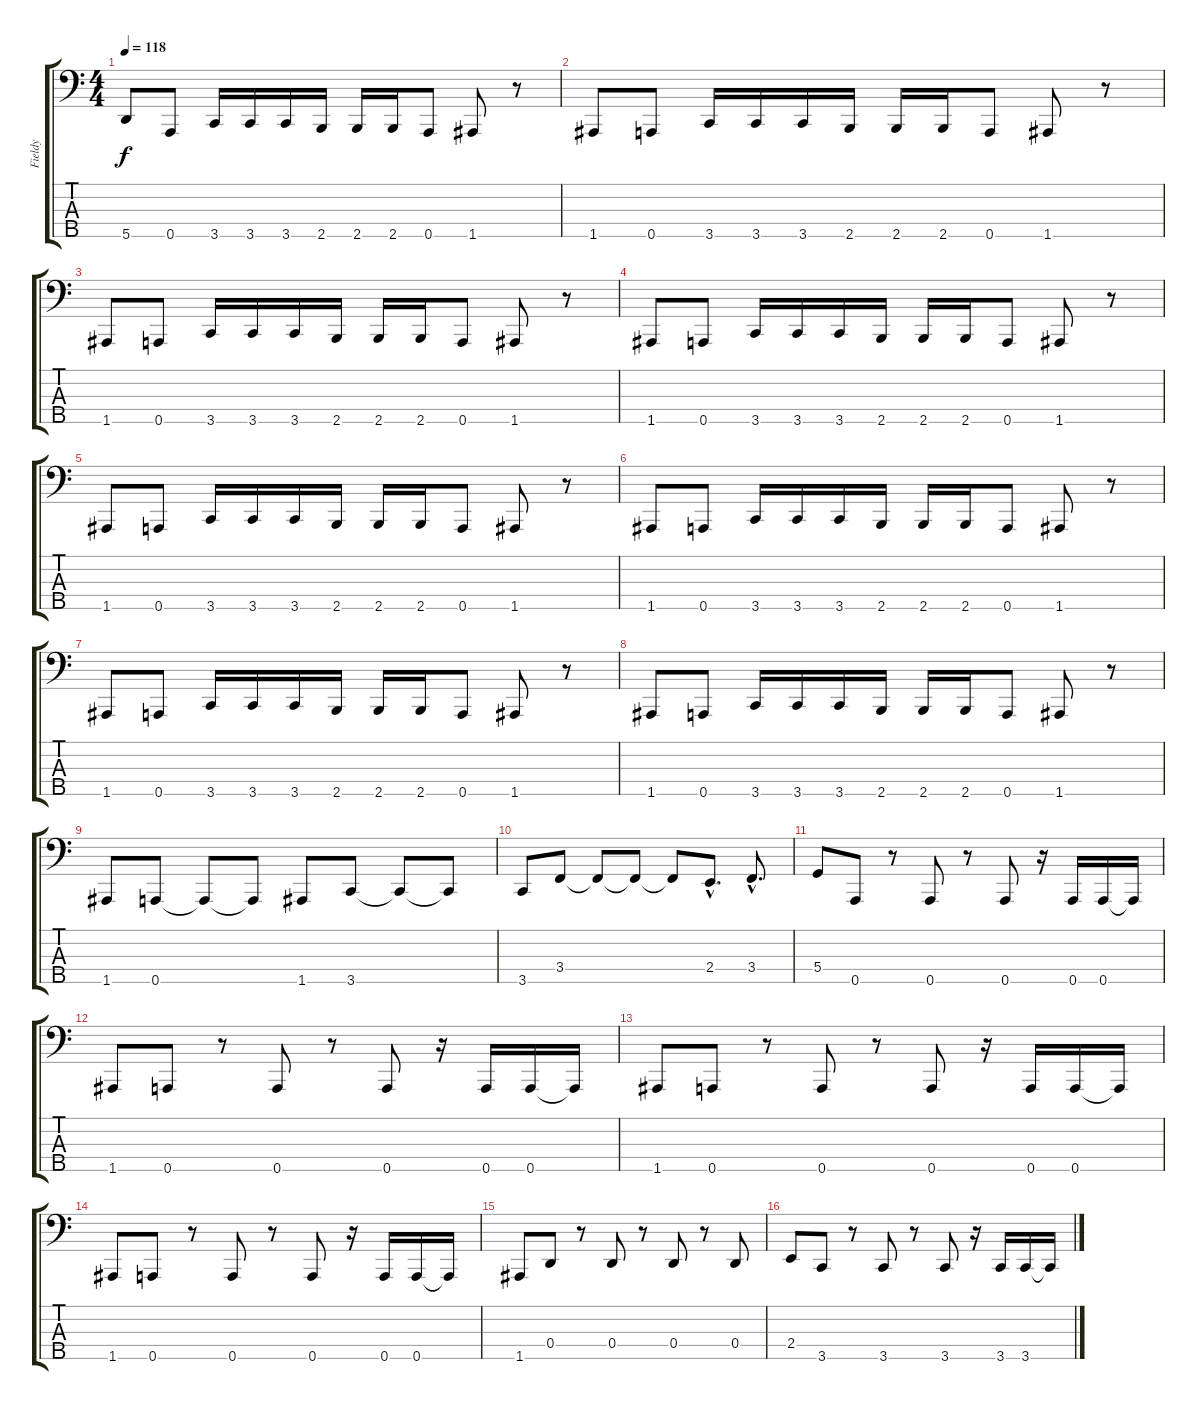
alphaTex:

\track ("Fieldy" "Fieldy") {instrument slapbass1}
\staff {score tabs}
\tuning (F2 C2 G1 D1 A0) {hide}
\ts (4 4)
\tempo 118
\clef f4
\ks c
5.5.8{dy f instrument slapbass1} 0.5.8 3.5.16 3.5.16 3.5.16 2.5.16 2.5.16 2.5.16 0.5.8 1.5.8 r.8 |
1.5.8 0.5.8 3.5.16 3.5.16 3.5.16 2.5.16 2.5.16 2.5.16 0.5.8 1.5.8 r.8 |
1.5.8 0.5.8 3.5.16 3.5.16 3.5.16 2.5.16 2.5.16 2.5.16 0.5.8 1.5.8 r.8 |
1.5.8 0.5.8 3.5.16 3.5.16 3.5.16 2.5.16 2.5.16 2.5.16 0.5.8 1.5.8 r.8 |
1.5.8 0.5.8 3.5.16 3.5.16 3.5.16 2.5.16 2.5.16 2.5.16 0.5.8 1.5.8 r.8 |
1.5.8 0.5.8 3.5.16 3.5.16 3.5.16 2.5.16 2.5.16 2.5.16 0.5.8 1.5.8 r.8 |
1.5.8 0.5.8 3.5.16 3.5.16 3.5.16 2.5.16 2.5.16 2.5.16 0.5.8 1.5.8 r.8 |
1.5.8 0.5.8 3.5.16 3.5.16 3.5.16 2.5.16 2.5.16 2.5.16 0.5.8 1.5.8 r.8 |
1.5.8 0.5.8 0.5{t}.8 0.5{t}.8 1.5.8 3.5.8 3.5{t}.8 3.5{t}.8 |
3.5.8 3.4.8 3.4{t}.8 3.4{t}.8 3.4{t}.8 2.4{hac}.8{d} 3.4{hac}.8{d} |
5.4.8 0.5.8 r.8 0.5.8 r.8 0.5.8 r.16 0.5.16 0.5.16 0.5{t}.16 |
1.5.8 0.5.8 r.8 0.5.8 r.8 0.5.8 r.16 0.5.16 0.5.16 0.5{t}.16 |
1.5.8 0.5.8 r.8 0.5.8 r.8 0.5.8 r.16 0.5.16 0.5.16 0.5{t}.16 |
1.5.8 0.5.8 r.8 0.5.8 r.8 0.5.8 r.16 0.5.16 0.5.16 0.5{t}.16 |
1.5.8 0.4.8 r.8 0.4.8 r.8 0.4.8 r.8 0.4.8 |
2.4.8 3.5.8 r.8 3.5.8 r.8 3.5.8 r.16 3.5.16 3.5.16 3.5{t}.16
